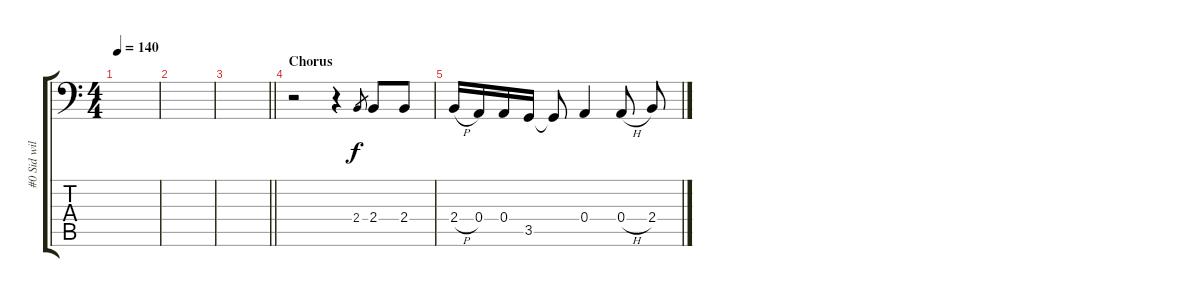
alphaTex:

\track ("#0 Sid wilson" "#0 Sid wil") {solo instrument koto}
\staff {score tabs}
\tuning (B3 Gb3 D3 A2 E2 A1) {hide}
\ts (4 4)
\tempo 140
\clef f4
\ks c
|
|
\barLineRight lightlight
|
\section ("" "Chorus")
r.2 r.4 2.4.8{gr} 2.4.8 2.4.8 |
2.4{h}.16 0.4.16 0.4.16 3.5.16 3.5{t}.8 0.4.4 0.4{h}.8 2.4.8
